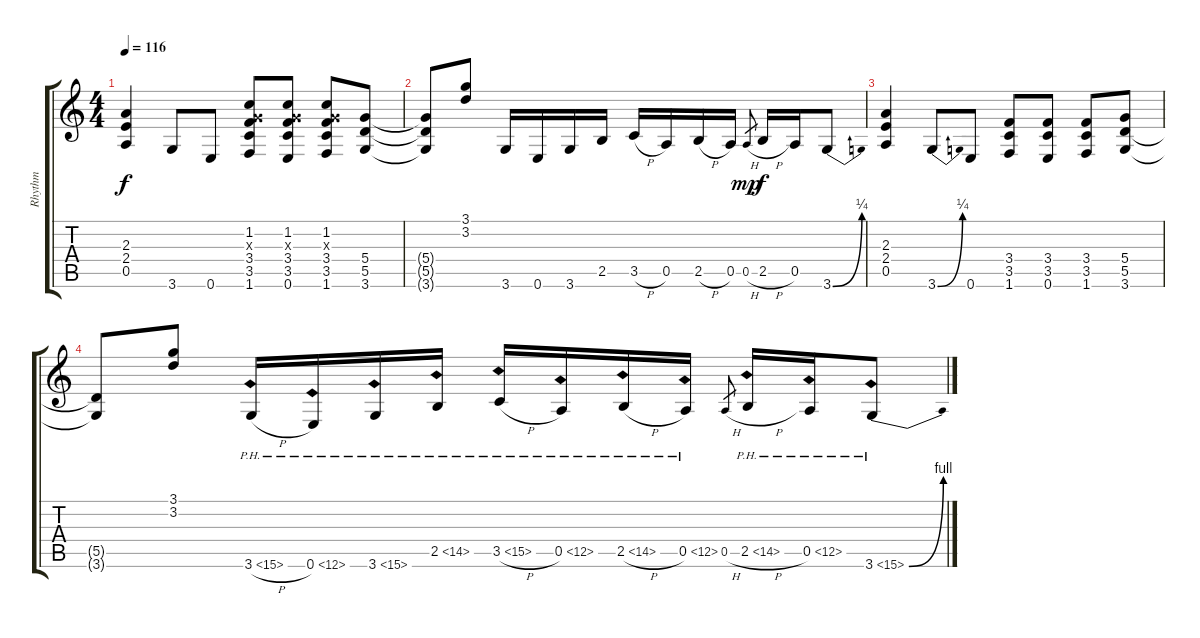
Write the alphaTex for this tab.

\track ("Rhythm" "Rhythm") {instrument distortionguitar}
\staff {score tabs}
\tuning (E4 B3 G3 D3 A2 E2) {hide}
\ts (4 4)
\tempo 116
\clef g2
\ks c
(2.3 2.4 0.5).4{dy f volume 0} 3.6.8 0.6.8 (1.2 0.3{x} 3.4 3.5 1.6).8 (1.2 0.3{x} 3.4 3.5 0.6).8 (1.2 0.3{x} 3.4 3.5 1.6).8 (5.4 5.5 3.6).8 |
(5.4{t} 5.5{t} 3.6{t}).8 (3.1 3.2).8 3.6.16 0.6.16 3.6.16 2.5.16 3.5{h}.16 0.5.16 2.5{h}.16 0.5.16 0.5{h}.8{gr dy mp} 2.5{h}.16{dy f} 0.5.16 3.6{be (bend 0 0 60 1)}.8 |
(2.3 2.4 0.5).4 3.6{be (bend 0 0 60 1)}.8 0.6.8 (3.4 3.5 1.6).8 (3.4 3.5 0.6).8 (3.4 3.5 1.6).8 (5.4 5.5 3.6).8 |
(5.5{t} 3.6{t}).8 (3.1 3.2).8 3.6{ph 12 h}.16 0.6{ph 12}.16 3.6{ph 12}.16 2.5{ph 12}.16 3.5{ph 12 h}.16 0.5{ph 12}.16 2.5{ph 12 h}.16 0.5{ph 12}.16 0.5{h}.8{gr} 2.5{ph 12 h}.16 0.5{ph 12}.16 3.6{be (bend 0 0 60 4) ph 12}.8
